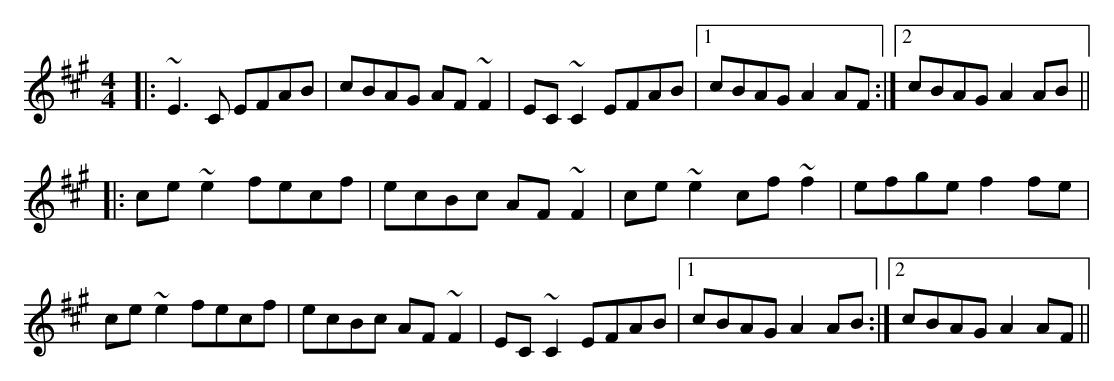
X:1
M:4/4
K:A
|:~E3C EFAB|cBAG AF~F2|EC~C2 EFAB|1 cBAG A2AF:|2 cBAG A2AB||
|:ce~e2 fecf|ecBc AF~F2|ce~e2 cf~f2|efge f2fe|
ce~e2 fecf|ecBc AF~F2|EC~C2 EFAB|1 cBAG A2AB:|2 cBAG A2AF||
